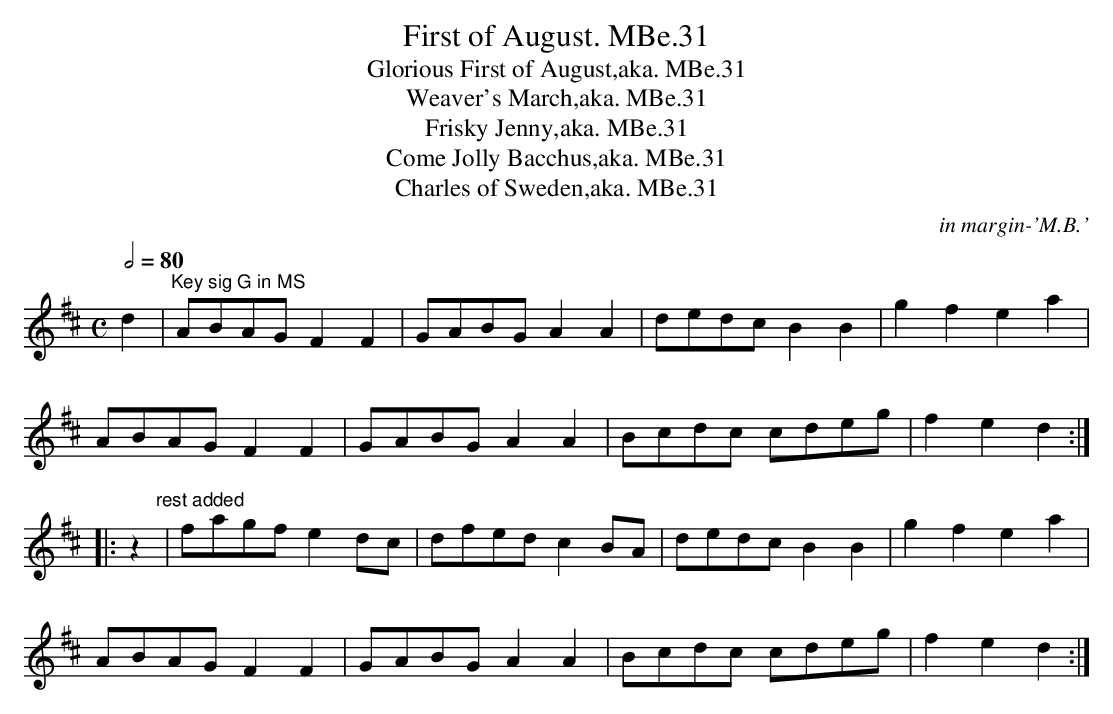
X:1
T:First of August. MBe.31
T:Glorious First of August,aka. MBe.31
T:Weaver's March,aka. MBe.31
T:Frisky Jenny,aka. MBe.31
T:Come Jolly Bacchus,aka. MBe.31
T:Charles of Sweden,aka. MBe.31
M:C
L:1/8
Q:1/2=80
C:in margin-'M.B.'
K:D
d2|"^Key sig G in MS"ABAG F2 F2|GABG A2 A2|dedc B2 B2|g2 f2 e2 a2|
ABAG F2 F2|GABG A2 A2|Bcdc cdeg|f2 e2 d2:|
|:z2"^rest added"|fagf e2 dc|dfed c2 BA|dedc B2 B2|g2 f2 e2 a2|
ABAG F2 F2|GABG A2 A2|Bcdc cdeg|f2 e2 d2:|
